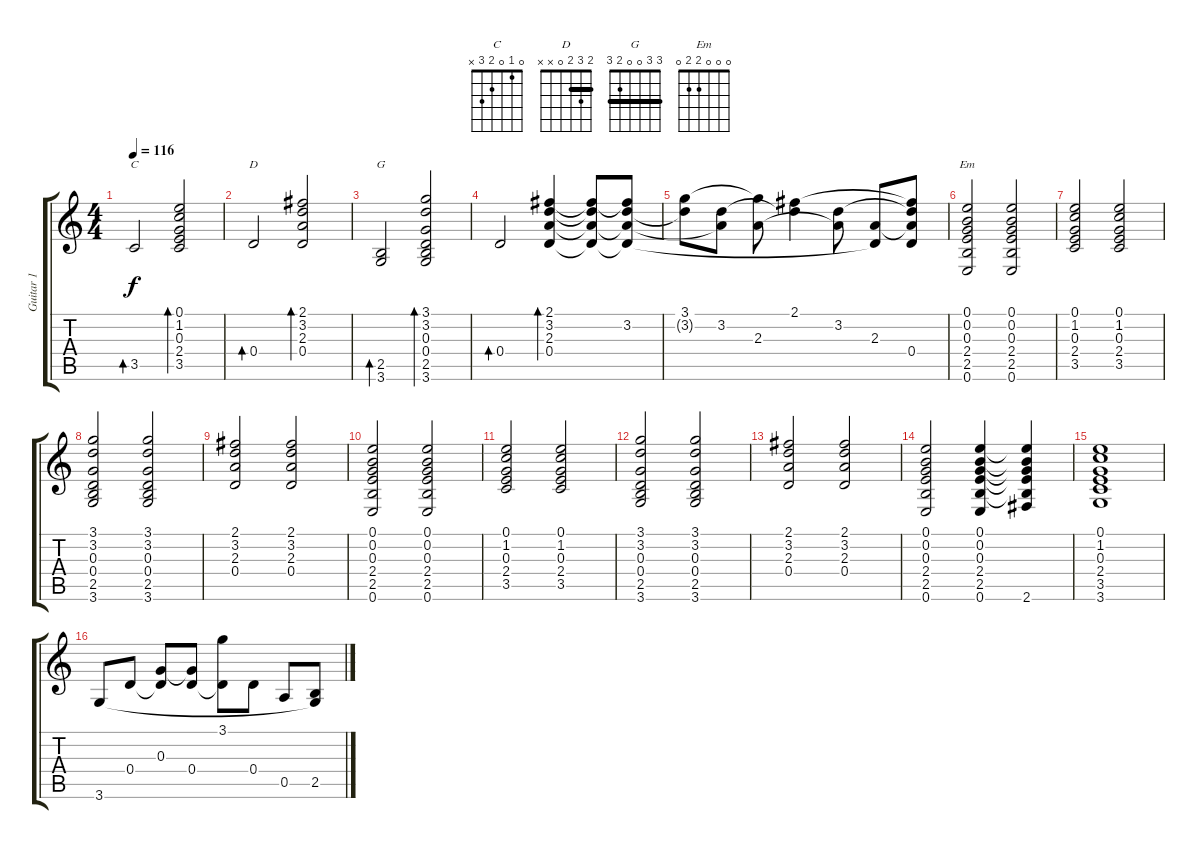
\track ("Guitar 1" "Guitar 1") {instrument acousticguitarsteel}
\staff {score tabs}
\tuning (E4 B3 G3 D3 A2 E2) {hide}
\chord ("C" 0 1 0 2 3 x)
\chord ("D" 2 3 2 0 x x) {barre 2}
\chord ("G" 3 3 0 0 2 3) {barre 3}
\chord ("Em" 0 0 0 2 2 0)
\ts (4 4)
\tempo 116
\clef g2
\ks c
3.5.2{bd 60 ch "C" dy f} (0.1 1.2 0.3 2.4 3.5).2{bd 60} |
0.4.2{bd 60 ch "D"} (2.1 3.2 2.3 0.4).2{bd 60} |
(2.5 3.6).2{bd 60 ch "G"} (3.1 3.2 0.3 0.4 2.5 3.6).2{bd 60} |
0.4.2{bd 60} (2.1 3.2 2.3 0.4).4{bd 60} (2.1{t} 3.2{t} 2.3{t} 0.4{t}).8 (2.1{t} 3.2 2.3{t} 0.4{t}).8 |
(3.1 3.2{t}).8 (3.2 2.3{t}).8 (3.1{t} 2.3).8 (2.1 3.2{t}).4 (3.2 2.3{t}).8 (2.3 0.4{t}).8 (2.1{t} 3.2{t} 2.3{t} 0.4).8 |
(0.1 0.2 0.3 2.4 2.5 0.6).2{ch "Em"} (0.1 0.2 0.3 2.4 2.5 0.6).2 |
(0.1 1.2 0.3 2.4 3.5).2 (0.1 1.2 0.3 2.4 3.5).2 |
(3.1 3.2 0.3 0.4 2.5 3.6).2 (3.1 3.2 0.3 0.4 2.5 3.6).2 |
(2.1 3.2 2.3 0.4).2 (2.1 3.2 2.3 0.4).2 |
(0.1 0.2 0.3 2.4 2.5 0.6).2 (0.1 0.2 0.3 2.4 2.5 0.6).2 |
(0.1 1.2 0.3 2.4 3.5).2 (0.1 1.2 0.3 2.4 3.5).2 |
(3.1 3.2 0.3 0.4 2.5 3.6).2 (3.1 3.2 0.3 0.4 2.5 3.6).2 |
(2.1 3.2 2.3 0.4).2 (2.1 3.2 2.3 0.4).2 |
(0.1 0.2 0.3 2.4 2.5 0.6).2 (0.1 0.2 0.3 2.4 2.5 0.6).4 (0.1{t} 0.2{t} 0.3{t} 2.4{t} 2.5{t} 2.6).4 |
(0.1 1.2 0.3 2.4 3.5 3.6).1 |
3.6.8 0.4.8 (0.3 0.4{t}).8 (0.3{t} 0.4).8 (3.1 0.4{t}).8 0.4.8 0.5.8 (2.5 3.6{t}).8
